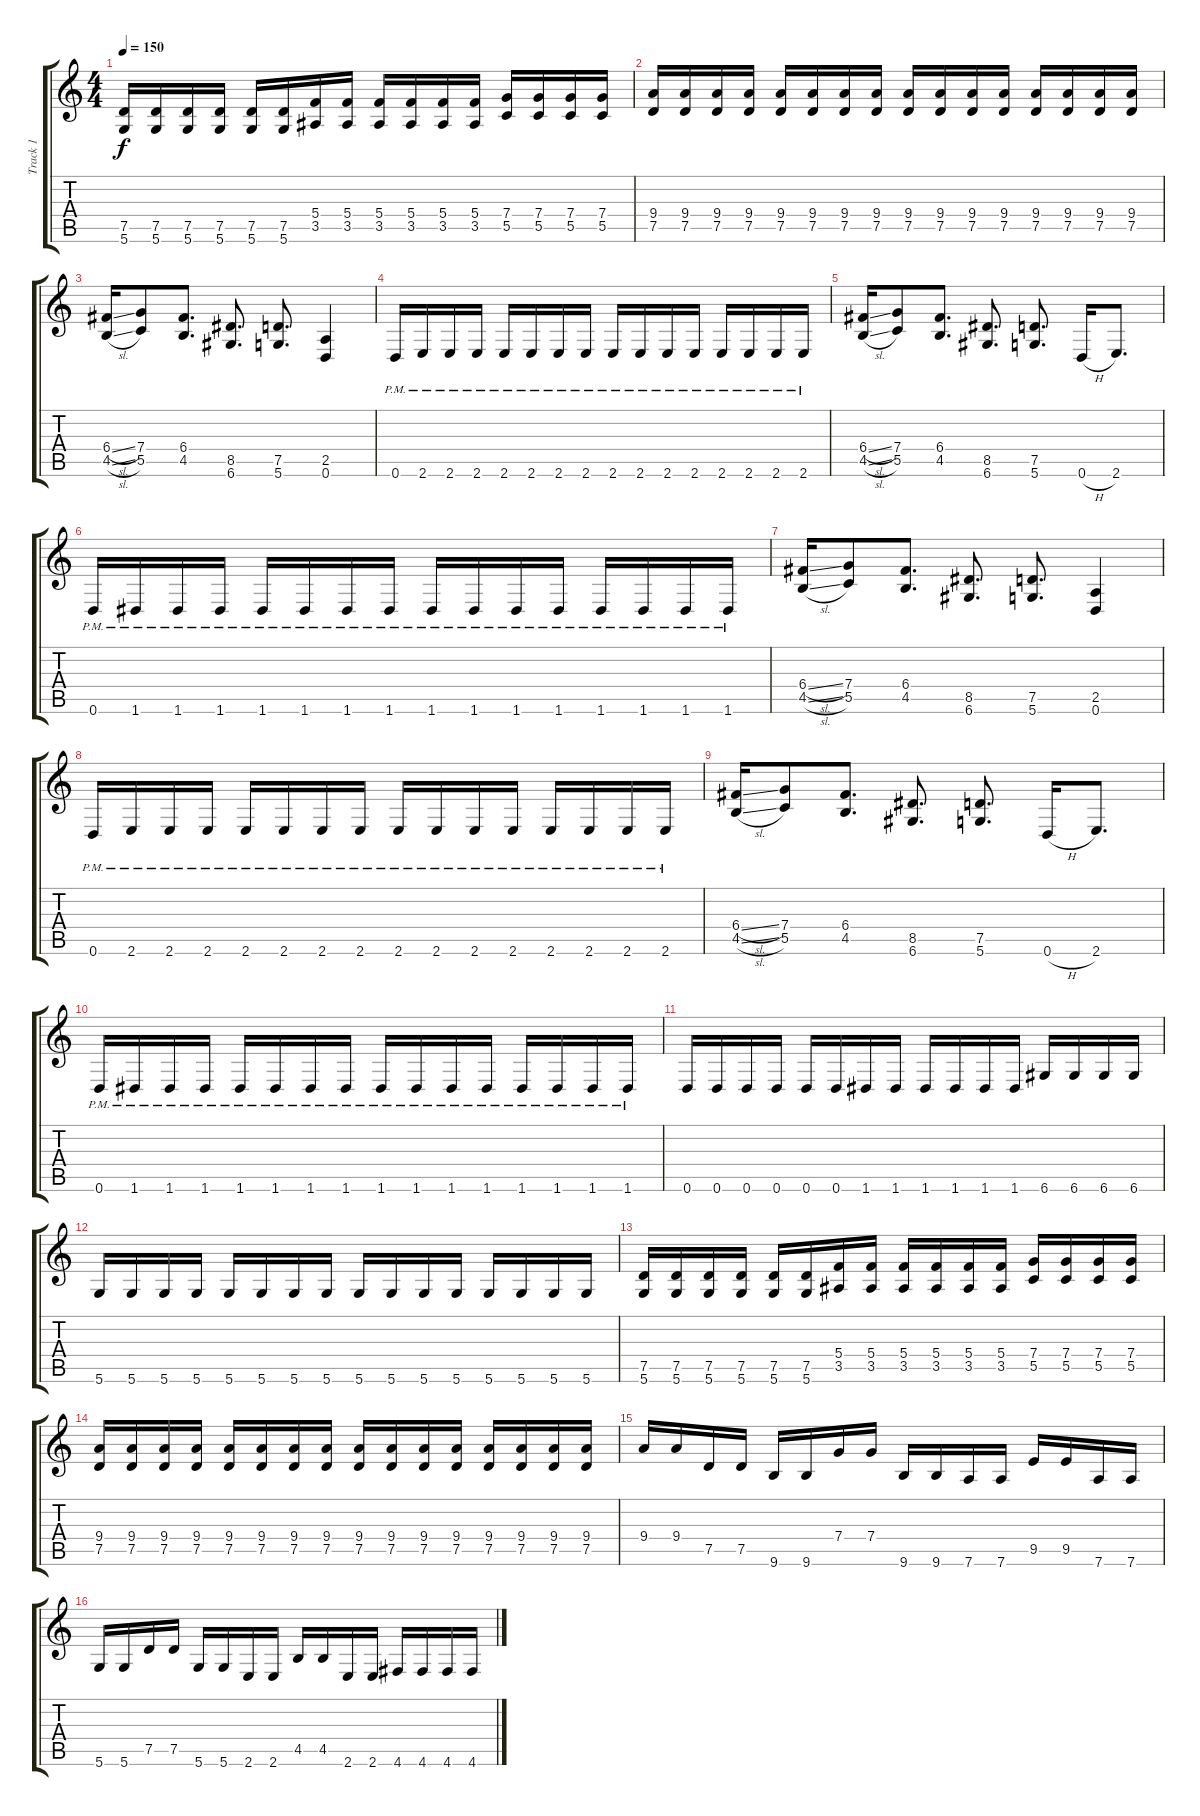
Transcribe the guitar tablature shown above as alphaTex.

\track ("Track 1" "Track 1") {instrument distortionguitar}
\staff {score tabs}
\tuning (D4 A3 F3 C3 G2 D2) {hide}
\ts (4 4)
\tempo 150
\clef g2
\ks c
(7.5 5.6).16{dy f} (7.5 5.6).16 (7.5 5.6).16 (7.5 5.6).16 (7.5 5.6).16 (7.5 5.6).16 (5.4 3.5).16 (5.4 3.5).16 (5.4 3.5).16 (5.4 3.5).16 (5.4 3.5).16 (5.4 3.5).16 (7.4 5.5).16 (7.4 5.5).16 (7.4 5.5).16 (7.4 5.5).16 |
(9.4 7.5).16 (9.4 7.5).16 (9.4 7.5).16 (9.4 7.5).16 (9.4 7.5).16 (9.4 7.5).16 (9.4 7.5).16 (9.4 7.5).16 (9.4 7.5).16 (9.4 7.5).16 (9.4 7.5).16 (9.4 7.5).16 (9.4 7.5).16 (9.4 7.5).16 (9.4 7.5).16 (9.4 7.5).16 |
(6.4{sl} 4.5{sl}).16 (7.4 5.5).8 (6.4 4.5).8{d} (8.5 6.6).8{d} (7.5 5.6).8{d} (2.5 0.6).4 |
0.6{pm}.16 2.6{pm}.16 2.6{pm}.16 2.6{pm}.16 2.6{pm}.16 2.6{pm}.16 2.6{pm}.16 2.6{pm}.16 2.6{pm}.16 2.6{pm}.16 2.6{pm}.16 2.6{pm}.16 2.6{pm}.16 2.6{pm}.16 2.6{pm}.16 2.6{pm}.16 |
(6.4{sl} 4.5{sl}).16 (7.4 5.5).8 (6.4 4.5).8{d} (8.5 6.6).8{d} (7.5 5.6).8{d} 0.6{h}.16 2.6.8{d} |
0.6{pm}.16 1.6{pm}.16 1.6{pm}.16 1.6{pm}.16 1.6{pm}.16 1.6{pm}.16 1.6{pm}.16 1.6{pm}.16 1.6{pm}.16 1.6{pm}.16 1.6{pm}.16 1.6{pm}.16 1.6{pm}.16 1.6{pm}.16 1.6{pm}.16 1.6{pm}.16 |
(6.4{sl} 4.5{sl}).16 (7.4 5.5).8 (6.4 4.5).8{d} (8.5 6.6).8{d} (7.5 5.6).8{d} (2.5 0.6).4 |
0.6{pm}.16 2.6{pm}.16 2.6{pm}.16 2.6{pm}.16 2.6{pm}.16 2.6{pm}.16 2.6{pm}.16 2.6{pm}.16 2.6{pm}.16 2.6{pm}.16 2.6{pm}.16 2.6{pm}.16 2.6{pm}.16 2.6{pm}.16 2.6{pm}.16 2.6{pm}.16 |
(6.4{sl} 4.5{sl}).16 (7.4 5.5).8 (6.4 4.5).8{d} (8.5 6.6).8{d} (7.5 5.6).8{d} 0.6{h}.16 2.6.8{d} |
0.6{pm}.16 1.6{pm}.16 1.6{pm}.16 1.6{pm}.16 1.6{pm}.16 1.6{pm}.16 1.6{pm}.16 1.6{pm}.16 1.6{pm}.16 1.6{pm}.16 1.6{pm}.16 1.6{pm}.16 1.6{pm}.16 1.6{pm}.16 1.6{pm}.16 1.6{pm}.16 |
0.6.16 0.6.16 0.6.16 0.6.16 0.6.16 0.6.16 1.6.16 1.6.16 1.6.16 1.6.16 1.6.16 1.6.16 6.6.16 6.6.16 6.6.16 6.6.16 |
5.6.16 5.6.16 5.6.16 5.6.16 5.6.16 5.6.16 5.6.16 5.6.16 5.6.16 5.6.16 5.6.16 5.6.16 5.6.16 5.6.16 5.6.16 5.6.16 |
(7.5 5.6).16 (7.5 5.6).16 (7.5 5.6).16 (7.5 5.6).16 (7.5 5.6).16 (7.5 5.6).16 (5.4 3.5).16 (5.4 3.5).16 (5.4 3.5).16 (5.4 3.5).16 (5.4 3.5).16 (5.4 3.5).16 (7.4 5.5).16 (7.4 5.5).16 (7.4 5.5).16 (7.4 5.5).16 |
(9.4 7.5).16 (9.4 7.5).16 (9.4 7.5).16 (9.4 7.5).16 (9.4 7.5).16 (9.4 7.5).16 (9.4 7.5).16 (9.4 7.5).16 (9.4 7.5).16 (9.4 7.5).16 (9.4 7.5).16 (9.4 7.5).16 (9.4 7.5).16 (9.4 7.5).16 (9.4 7.5).16 (9.4 7.5).16 |
9.4.16 9.4.16 7.5.16 7.5.16 9.6.16 9.6.16 7.4.16 7.4.16 9.6.16 9.6.16 7.6.16 7.6.16 9.5.16 9.5.16 7.6.16 7.6.16 |
5.6.16 5.6.16 7.5.16 7.5.16 5.6.16 5.6.16 2.6.16 2.6.16 4.5.16 4.5.16 2.6.16 2.6.16 4.6.16 4.6.16 4.6.16 4.6.16
